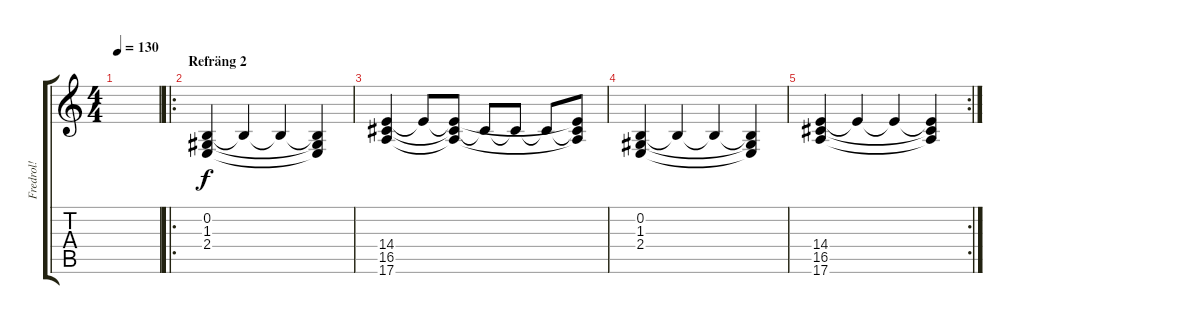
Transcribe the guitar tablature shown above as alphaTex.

\track ("Fredrol!" "Fredrol!") {instrument clavinet}
\staff {score tabs}
\tuning (E4 B3 G3 D3 A2 E2) {hide}
\ts (4 4)
\tempo 130
\clef g2
\ks c
|
\ro
\section ("" "Refräng 2")
(0.2 1.3 2.4).4 0.2{t}.4 0.2{t}.4 (0.2{t} 1.3{t} 2.4{t}).4 |
(14.4 16.5 17.6).4 14.4{t}.8 (14.4{t} 16.5{t} 17.6{t}).8 16.5{t}.8 16.5{t}.8 16.5{t}.8 (14.4{t} 16.5{t} 17.6{t}).8 |
(0.2 1.3 2.4).4 0.2{t}.4 0.2{t}.4 (0.2{t} 1.3{t} 2.4{t}).4 |
\rc 2
(14.4 16.5 17.6).4 14.4{t}.4 14.4{t}.4 (14.4{t} 16.5{t} 17.6{t}).4
